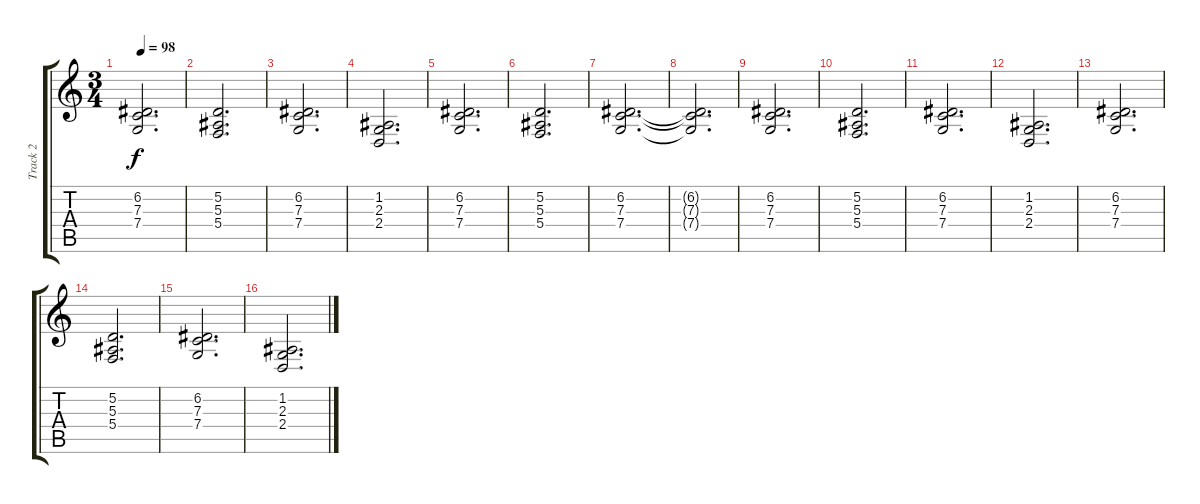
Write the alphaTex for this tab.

\track ("Track 2" "Track 2") {instrument synthstrings1}
\staff {score tabs}
\tuning (D4 A3 F3 C3 G2 C2) {hide}
\ts (3 4)
\tempo 98
\clef g2
\ks c
(6.2 7.3 7.4).2{d dy f} |
(5.2 5.3 5.4).2{d} |
(6.2 7.3 7.4).2{d} |
(1.2 2.3 2.4).2{d} |
(6.2 7.3 7.4).2{d} |
(5.2 5.3 5.4).2{d} |
(6.2 7.3 7.4).2{d} |
(6.2{t} 7.3{t} 7.4{t}).2{d} |
(6.2 7.3 7.4).2{d} |
(5.2 5.3 5.4).2{d} |
(6.2 7.3 7.4).2{d} |
(1.2 2.3 2.4).2{d} |
(6.2 7.3 7.4).2{d} |
(5.2 5.3 5.4).2{d} |
(6.2 7.3 7.4).2{d} |
(1.2 2.3 2.4).2{d}
